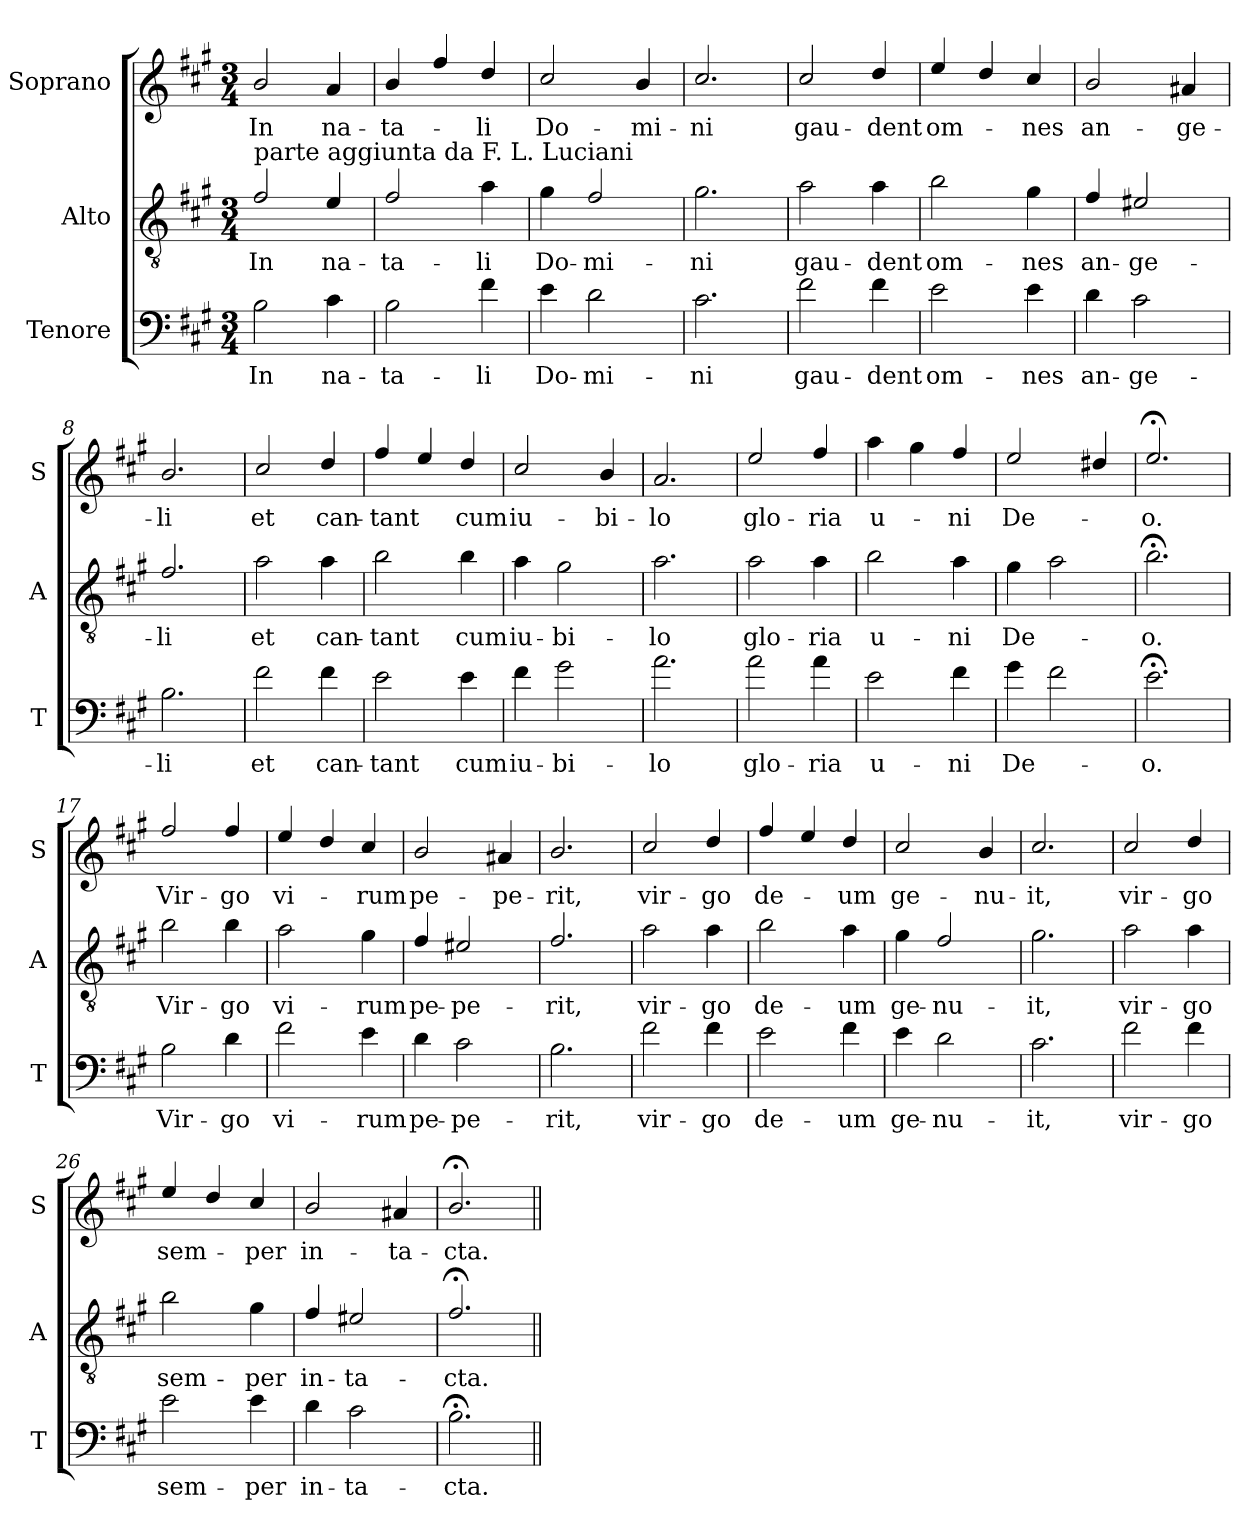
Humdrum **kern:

**kern	**text	**kern	**text	**kern	**text
*part3	*part3	*part2	*part2	*part1	*part1
*staff3	*staff3	*staff2	*staff2	*staff1	*staff1
*I"Tenore	*	*I"Alto	*	*I"Soprano	*
*I'T	*	*I'A	*	*I'S	*
*clefF4	*	*clefGv2	*	*clefG2	*
*ITrd5c9	*	*ITrd5c9	*	*ITrd5c9	*
*k[]	*	*k[]	*	*k[]	*
*C:	*	*C:	*	*C:	*
*M3/4	*	*M3/4	*	*M3/4	*
=1	=1	=1	=1	=1	=1
!	!	!LO:TX:a:t=parte aggiunta da F.  L. Luciani	!	!	!
2D\	In	2A/	In	2d/	In
4E\	na-	4G/	na-	4c/	na-
=2	=2	=2	=2	=2	=2
2D\	-ta-	2A/	-ta-	4d/	-ta-
.	.	.	.	4a/	.
4A\	-li	4c\	-li	4f/	-li
=3	=3	=3	=3	=3	=3
4G\	Do-	4B\	Do-	2e/	Do-
2F\	-mi-	2A/	-mi-	.	.
.	.	.	.	4d/	-mi-
=4	=4	=4	=4	=4	=4
2.E\	-ni	2.B\	-ni	2.e/	-ni
=5	=5	=5	=5	=5	=5
2A\	gau-	2c\	gau-	2e/	gau-
4A\	-dent	4c\	-dent	4f/	-dent
=6	=6	=6	=6	=6	=6
2G\	om-	2d\	om-	4g/	om-
.	.	.	.	4f/	.
4G\	-nes	4B\	-nes	4e/	-nes
=7	=7	=7	=7	=7	=7
4F\	an-	4A/	an-	2d/	an-
2E\	-ge-	2G#/	-ge-	.	.
.	.	.	.	4c#/	-ge-
=8	=8	=8	=8	=8	=8
2.D\	-li	2.A/	-li	2.d/	-li
=9	=9	=9	=9	=9	=9
2A\	et	2c\	et	2e/	et
4A\	can-	4c\	can-	4f/	can-
!!LO:LB:g=z
=10	=10	=10	=10	=10	=10
2G\	-tant	2d\	-tant	4a/	-tant
.	.	.	.	4g/	.
4G\	cum	4d\	cum	4f/	cum
=11	=11	=11	=11	=11	=11
4A\	iu-	4c\	iu-	2e/	iu-
2B\	-bi-	2B\	-bi-	.	.
.	.	.	.	4d/	-bi-
=12	=12	=12	=12	=12	=12
2.c\	-lo	2.c\	-lo	2.c/	-lo
=13	=13	=13	=13	=13	=13
2c\	glo-	2c\	glo-	2g/	glo-
4c\	-ria	4c\	-ria	4a/	-ria
=14	=14	=14	=14	=14	=14
2G\	u-	2d\	u-	4cc\	u-
.	.	.	.	4b\	.
4A\	-ni	4c\	-ni	4a/	-ni
=15	=15	=15	=15	=15	=15
4B\	De-	4B\	De-	2g/	De-
2A\	.	2c\	.	.	.
.	.	.	.	4f#/	.
=16	=16	=16	=16	=16	=16
2.G;<\	-o.	2.d;<\	-o.	2.g;/	-o.
=17	=17	=17	=17	=17	=17
2D\	Vir-	2d\	Vir-	2a/	Vir-
4F\	-go	4d\	-go	4a/	-go
=18	=18	=18	=18	=18	=18
2A\	vi-	2c\	vi-	4g/	vi-
.	.	.	.	4f/	.
4G\	-rum	4B\	-rum	4e/	-rum
!!LO:LB:g=z
=19	=19	=19	=19	=19	=19
4F\	pe-	4A/	pe-	2d/	pe-
2E\	-pe-	2G#/	-pe-	.	.
.	.	.	.	4c#/	-pe-
=20	=20	=20	=20	=20	=20
2.D\	-rit,	2.A/	-rit,	2.d/	-rit,
=21	=21	=21	=21	=21	=21
2A\	vir-	2c\	vir-	2e/	vir-
4A\	-go	4c\	-go	4f/	-go
=22	=22	=22	=22	=22	=22
2G\	de-	2d\	de-	4a/	de-
.	.	.	.	4g/	.
4A\	-um	4c\	-um	4f/	-um
=23	=23	=23	=23	=23	=23
4G\	ge-	4B\	ge-	2e/	ge-
2F\	-nu-	2A/	-nu-	.	.
.	.	.	.	4d/	-nu-
=24	=24	=24	=24	=24	=24
2.E\	-it,	2.B\	-it,	2.e/	-it,
=25	=25	=25	=25	=25	=25
2A\	vir-	2c\	vir-	2e/	vir-
4A\	-go	4c\	-go	4f/	-go
=26	=26	=26	=26	=26	=26
2G\	sem-	2d\	sem-	4g/	sem-
.	.	.	.	4f/	.
4G\	-per	4B\	-per	4e/	-per
=27	=27	=27	=27	=27	=27
4F\	in-	4A/	in-	2d/	in-
2E\	-ta-	2G#/	-ta-	.	.
.	.	.	.	4c#/	-ta-
=28	=28	=28	=28	=28	=28
2.D;<\	-cta.	2.A;</	-cta.	2.d;</	-cta.
=||	=||	=||	=||	=||	=||
*-	*-	*-	*-	*-	*-
